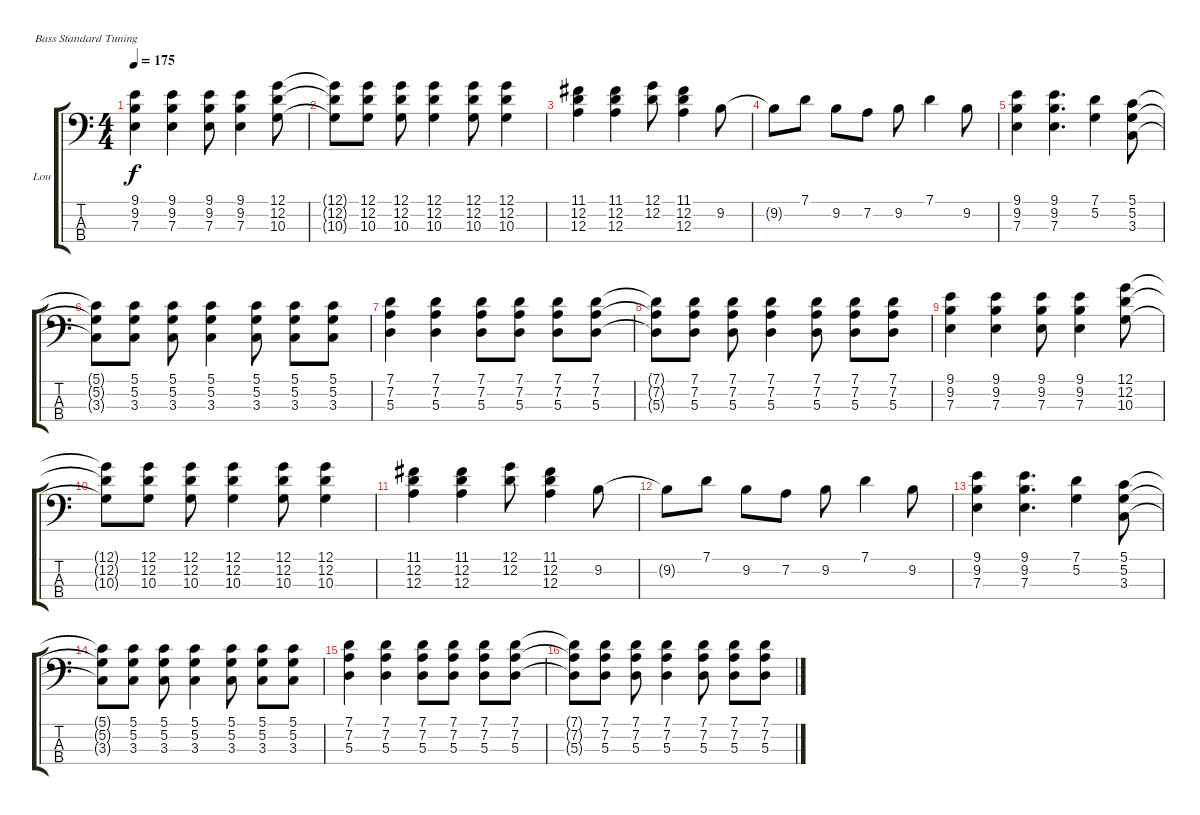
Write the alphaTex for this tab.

\defaultSystemsLayout 4
\bracketExtendMode groupsimilarinstruments
\firstSystemTrackNameOrientation horizontal
\otherSystemsTrackNameOrientation horizontal
\track ("Lou Barlow" "Lou") {instrument electricbassfinger}
\staff {score tabs}
\tuning (G2 D2 A1 E1)
\ts (4 4)
\tempo 175
\clef f4
\scale
0.333333
\ks c
(7.3 9.2 9.1).4{dy f} (7.3 9.2 9.1).4 (7.3 9.2 9.1).8 (7.3 9.2 9.1).4 (10.3 12.2 12.1).8 |
\scale
0.333333 (10.3{t} 12.2{t} 12.1{t}).8 (10.3 12.2 12.1).8 (10.3 12.2 12.1).8 (10.3 12.2 12.1).4 (10.3 12.2 12.1).8 (10.3 12.2 12.1).4 |
\scale
0.333333 (11.1 12.2 12.3).4 (11.1 12.2 12.3).4 (12.2 12.1).8 (11.1 12.2 12.3).4 9.2.8 |
\scale
0.333333 9.2{t}.8 7.1.8 9.2.8 7.2.8 9.2.8 7.1.4 9.2.8 |
\scale
0.333333 (7.3 9.1 9.2).4 (7.3 9.1 9.2).4{d} (5.2 7.1).4 (3.3 5.2 5.1).8 |
\scale
0.333333 (3.3{t} 5.2{t} 5.1{t}).8 (5.2 3.3 5.1).8 (5.2 3.3 5.1).8 (5.2 3.3 5.1).4 (5.2 3.3 5.1).8 (5.2 3.3 5.1).8 (5.2 3.3 5.1).8 |
\scale
0.333333 (5.3 7.2 7.1).4 (5.3 7.2 7.1).4 (5.3 7.2 7.1).8 (5.3 7.2 7.1).8 (5.3 7.2 7.1).8 (5.3 7.2 7.1).8 |
\scale
0.333333 (5.3{t} 7.2{t} 7.1{t}).8 (5.3 7.2 7.1).8 (5.3 7.2 7.1).8 (5.3 7.2 7.1).4 (5.3 7.2 7.1).8 (5.3 7.2 7.1).8 (5.3 7.2 7.1).8 |
\scale
0.333333 (7.3 9.2 9.1).4 (7.3 9.2 9.1).4 (7.3 9.2 9.1).8 (7.3 9.2 9.1).4 (10.3 12.2 12.1).8 |
\scale
0.333333 (10.3{t} 12.2{t} 12.1{t}).8 (10.3 12.2 12.1).8 (10.3 12.2 12.1).8 (10.3 12.2 12.1).4 (10.3 12.2 12.1).8 (10.3 12.2 12.1).4 |
\scale
0.333333 (11.1 12.2 12.3).4 (11.1 12.2 12.3).4 (12.2 12.1).8 (11.1 12.2 12.3).4 9.2.8 |
\scale
0.333333 9.2{t}.8 7.1.8 9.2.8 7.2.8 9.2.8 7.1.4 9.2.8 |
\scale
0.333333 (7.3 9.1 9.2).4 (7.3 9.1 9.2).4{d} (5.2 7.1).4 (3.3 5.2 5.1).8 |
\scale
0.333333 (3.3{t} 5.2{t} 5.1{t}).8 (5.2 3.3 5.1).8 (5.2 3.3 5.1).8 (5.2 3.3 5.1).4 (5.2 3.3 5.1).8 (5.2 3.3 5.1).8 (5.2 3.3 5.1).8 |
\scale
0.333333 (5.3 7.2 7.1).4 (5.3 7.2 7.1).4 (5.3 7.2 7.1).8 (5.3 7.2 7.1).8 (5.3 7.2 7.1).8 (5.3 7.2 7.1).8 |
\scale
0.333333 (5.3{t} 7.2{t} 7.1{t}).8 (5.3 7.2 7.1).8 (5.3 7.2 7.1).8 (5.3 7.2 7.1).4 (5.3 7.2 7.1).8 (5.3 7.2 7.1).8 (5.3 7.2 7.1).8
